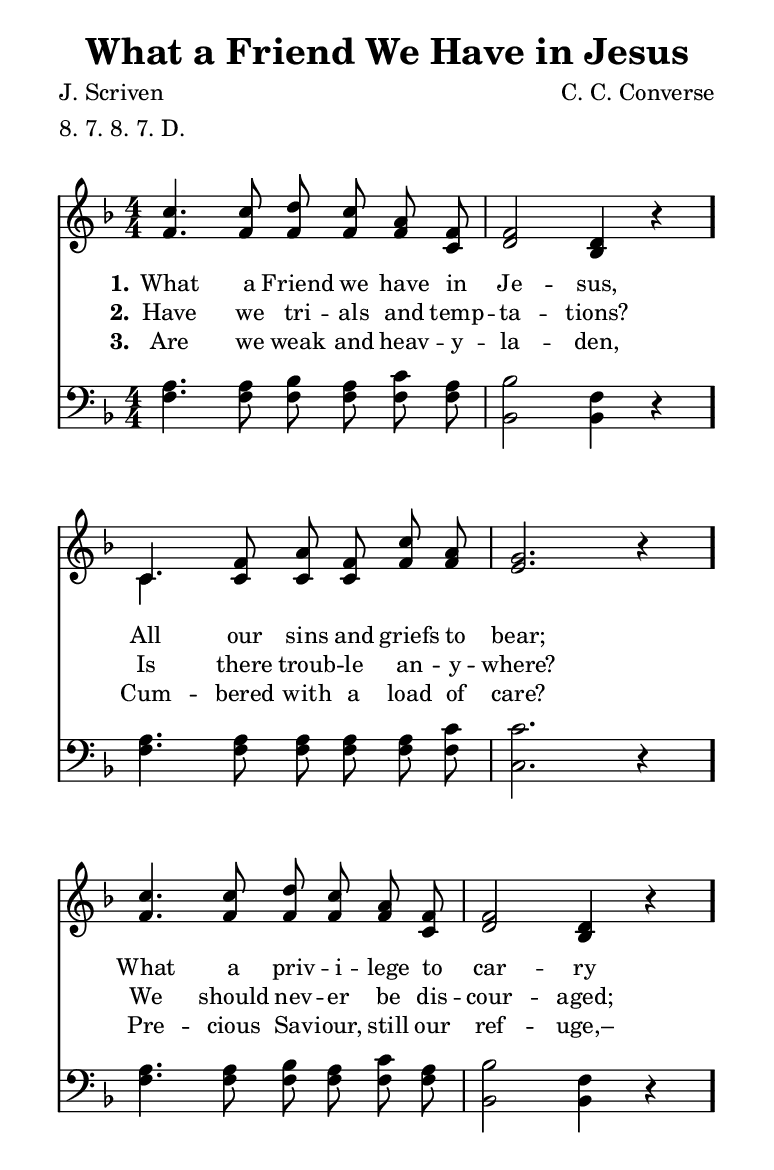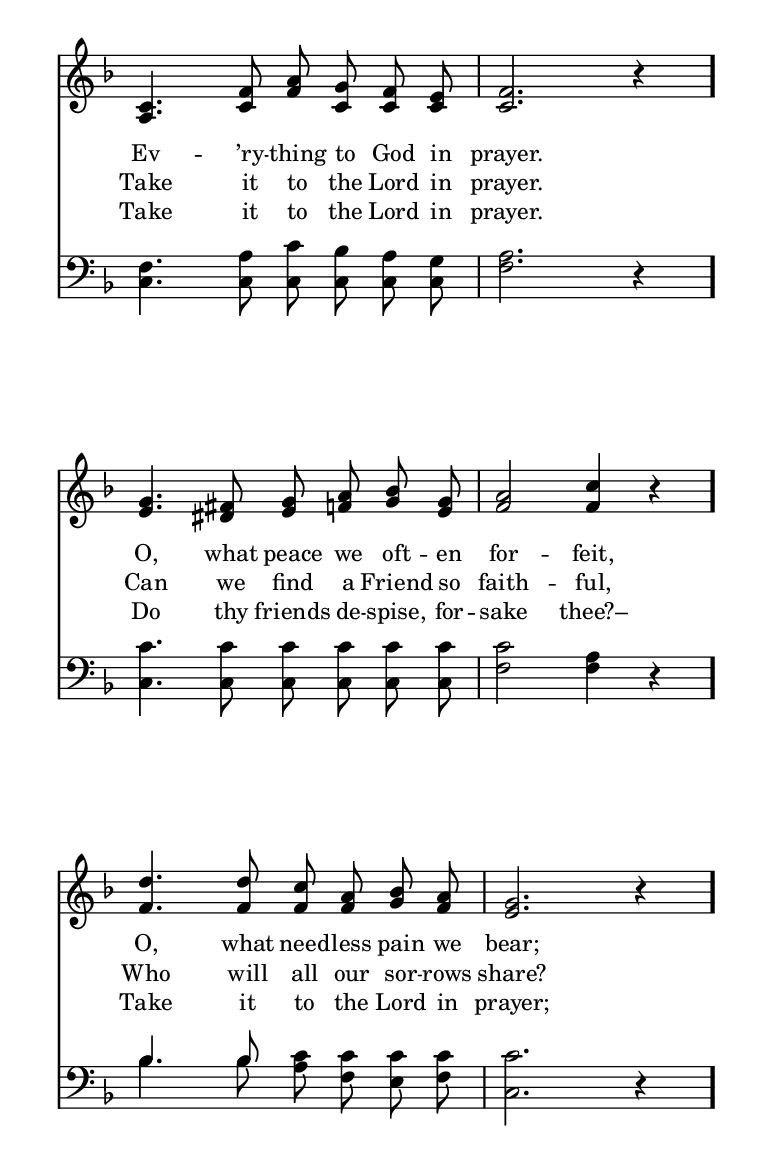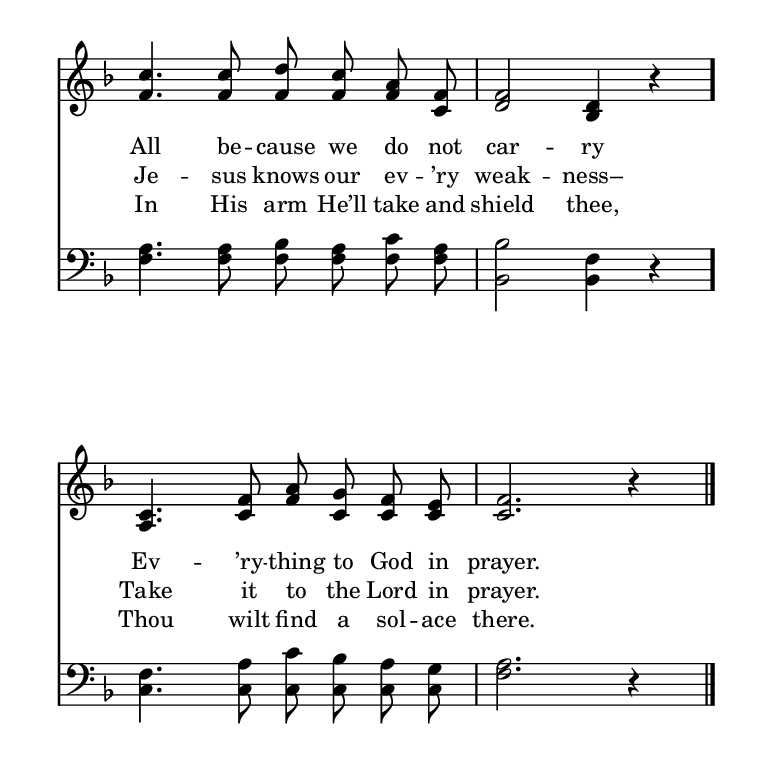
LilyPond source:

\include "common/global.ily"
\paper {
  \include "common/paper.ily"
}

\header{
  hymnnumber = "282"
  title = "What a Friend We Have in Jesus"
  tunename = "Scriven"
  meter = "8. 7. 8. 7. D."
  poet = "J. Scriven"
  composer = "C. C. Converse"
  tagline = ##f
}

global = {
  \include "common/overrides.ily"
  \override Staff.TimeSignature.style = #'numbered
  \time 4/4
  \override Score.MetronomeMark.transparent = ##t % hide all fermata changes too
  \tempo 4=80
  \key f \major
  \autoBeamOff
}

patternA = { c4. c8 c c c c | c2 c4 c4 }
patternB = { c4. c8 c c c c | c2. c4 }

notesSoprano = {
\global
\relative c'' {

  \changePitch \patternA { c c d c a f | f d r }
  \changePitch \patternB { c f a f c' a | g r }
  \changePitch \patternA { c c d c a f | f d r }
  \changePitch \patternB { c f a g f e | f r }
  \changePitch \patternA { g fis g a bes g | a c r }
  \changePitch \patternB { d d c a bes a | g r }
  \changePitch \patternA { c c d c a f | f d r }
  \changePitch \patternB { c f a g f e | f r }

  \bar "|."

}
}

notesAlto = {
\global
\relative e' {

  \changePitch \patternA { f f f f f c | d bes r }
  \changePitch \patternB { c c c c f f | e r }
  \changePitch \patternA { f f f f f c | d bes r }
  \changePitch \patternB { a c f c c c | c r }
  \changePitch \patternA { e dis e f g e | f f r }
  \changePitch \patternB { f f f f g f | e r }
  \changePitch \patternA { f f f f f c | d bes r }
  \changePitch \patternB { a c f c c c | c r }

}
}

notesTenor = {
\global
\relative a {

  \changePitch \patternA { a a bes a c a | bes f r }
  \changePitch \patternB { a a a a a c | c r }
  \changePitch \patternA { a a bes a c a | bes f r }
  \changePitch \patternB { f a c bes a g | a r }
  \changePitch \patternA { c c c c c c | c a r }
  \changePitch \patternB { bes bes c c c c | c r }
  \changePitch \patternA { a a bes a c a | bes f r }
  \changePitch \patternB { f a c bes a g | a r }

}
}

notesBass = {
\global
\relative f {

  \changePitch \patternA { f f f f f f | bes, bes r }
  \changePitch \patternB { f' f f f f f | c r }
  \changePitch \patternA { f f f f f f | bes, bes r }
  \changePitch \patternB { c c c c c c | f r }
  \changePitch \patternA { c c c c c c | f f r }
  \changePitch \patternB { bes bes a f e f | c r }
  \changePitch \patternA { f f f f f f | bes, bes r }
  \changePitch \patternB { c c c c c c | f r }

}
}

wordsA = \lyricmode {
\set stanza = "1."

What a Friend we have in Je -- sus, \bar "."
All our sins and griefs to bear; \bar "."
What a priv -- i -- lege to car -- ry \bar "."
Ev -- ’ry -- thing to God in prayer. \bar "."
O, what peace we oft -- en for -- feit, \bar "."
O, what need -- less pain we bear; \bar "."
All be -- cause we do not car -- ry \bar "."
Ev -- ’ry -- thing to God in prayer. \bar "."

}

wordsB = \lyricmode {
\set stanza = "2."

Have we tri -- als and temp -- ta -- tions?
Is there troub -- le an -- y -- where?
We should nev -- er be dis -- cour -- aged;
Take it to the Lord in prayer.
Can we find a Friend so faith -- ful,
Who will all our sor -- rows share?
Je -- sus knows our ev -- ’ry weak -- ness–
Take it to the Lord in prayer.

}

wordsC = \lyricmode {
\set stanza = "3."

Are we weak and heav -- y -- la -- den,
Cum -- bered with a load of care?
Pre -- cious Sav -- iour, still our ref -- uge,–
Take it to the Lord in prayer.
Do thy friends de -- spise, for -- sake thee?–
Take it to the Lord in prayer;
In His arm He’ll take and shield thee,
Thou wilt find a sol -- ace there.

}

\score {
  \context ChoirStaff <<
    \context Staff = upper <<
      \set ChoirStaff.systemStartDelimiter = #'SystemStartBar
      \set ChoirStaff.printPartCombineTexts = ##f
      \partcombine #'(2 . 9) \notesSoprano \notesAlto
      \context NullVoice = sopranos { \voiceOne << \notesSoprano >> }
      \context NullVoice = altos { \voiceTwo << \notesAlto >> }
      \context Lyrics = one   \lyricsto sopranos \wordsA
      \context Lyrics = two   \lyricsto sopranos \wordsB
      \context Lyrics = three \lyricsto sopranos \wordsC
    >>
    \context Staff = men <<
      \clef bass
      \set ChoirStaff.printPartCombineTexts = ##f
      \partcombine #'(2 . 9) \notesTenor \notesBass
      \context NullVoice = tenors { \voiceOne << \notesTenor >> }
      \context NullVoice = basses { \voiceTwo << \notesBass >> }
    >>
  >>
  \layout {
    \include "common/layout.ily"
  }
  \midi{
    \include "common/midi.ily"
  }
}

\version "2.19.49"  % necessary for upgrading to future LilyPond versions.

% vi:set et ts=2 sw=2 ai nocindent syntax=lilypond:
